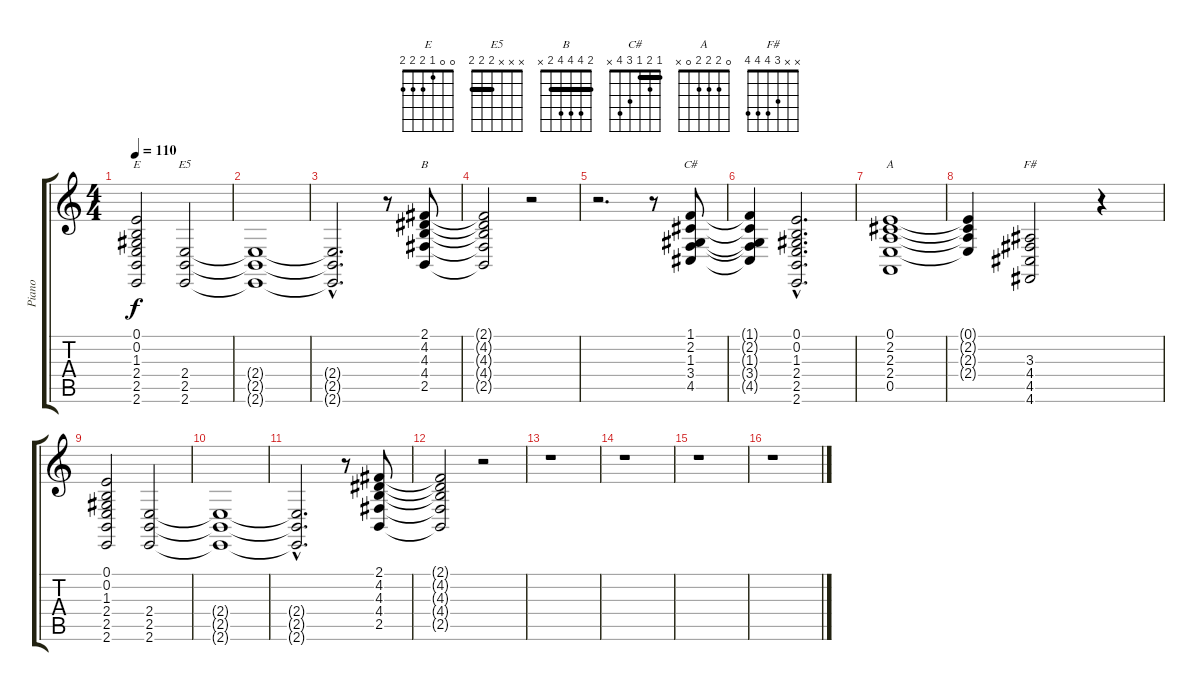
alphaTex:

\track ("Piano" "Piano") {instrument acousticgrandpiano}
\staff {score tabs}
\tuning (E4 B3 G3 D3 A2 D2) {hide}
\chord ("E" 0 0 1 2 2 2)
\chord ("E5" x x x 2 2 2) {barre 2}
\chord ("B" 2 4 4 4 2 x) {barre 2}
\chord ("C#" 1 2 1 3 4 x) {barre 1}
\chord ("A" 0 2 2 2 0 x)
\chord ("F#" x x 3 4 4 4)
\ts (4 4)
\tempo 110
\clef g2
\ks c
(0.1 0.2 1.3 2.4 2.5 2.6).2{ch "E" dy f instrument acousticgrandpiano} (2.4 2.5 2.6).2{ch "E5"} |
(2.4{t} 2.5{t} 2.6{t}).1 |
(2.4{hac t} 2.5{hac t} 2.6{hac t}).2{d} r.8 (2.1 4.2 4.3 4.4 2.5).8{ch "B"} |
(2.1{t} 4.2{t} 4.3{t} 4.4{t} 2.5{t}).2 r.2 |
r.2{d} r.8 (1.1 2.2 1.3 3.4 4.5).8{ch "C#"} |
(1.1{t} 2.2{t} 1.3{t} 3.4{t} 4.5{t}).4 (0.1{hac} 0.2{hac} 1.3{hac} 2.4{hac} 2.5{hac} 2.6{hac}).2{d} |
(0.1 2.2 2.3 2.4 0.5).1{ch "A"} |
(0.1{t} 2.2{t} 2.3{t} 2.4{t}).4 (3.3 4.4 4.5 4.6).2{ch "F#"} r.4 |
(0.1 0.2 1.3 2.4 2.5 2.6).2 (2.4 2.5 2.6).2 |
(2.4{t} 2.5{t} 2.6{t}).1 |
(2.4{hac t} 2.5{hac t} 2.6{hac t}).2{d} r.8 (2.1 4.2 4.3 4.4 2.5).8 |
(2.1{t} 4.2{t} 4.3{t} 4.4{t} 2.5{t}).2 r.2 |
r.1 |
r.1 |
r.1 |
r.1
